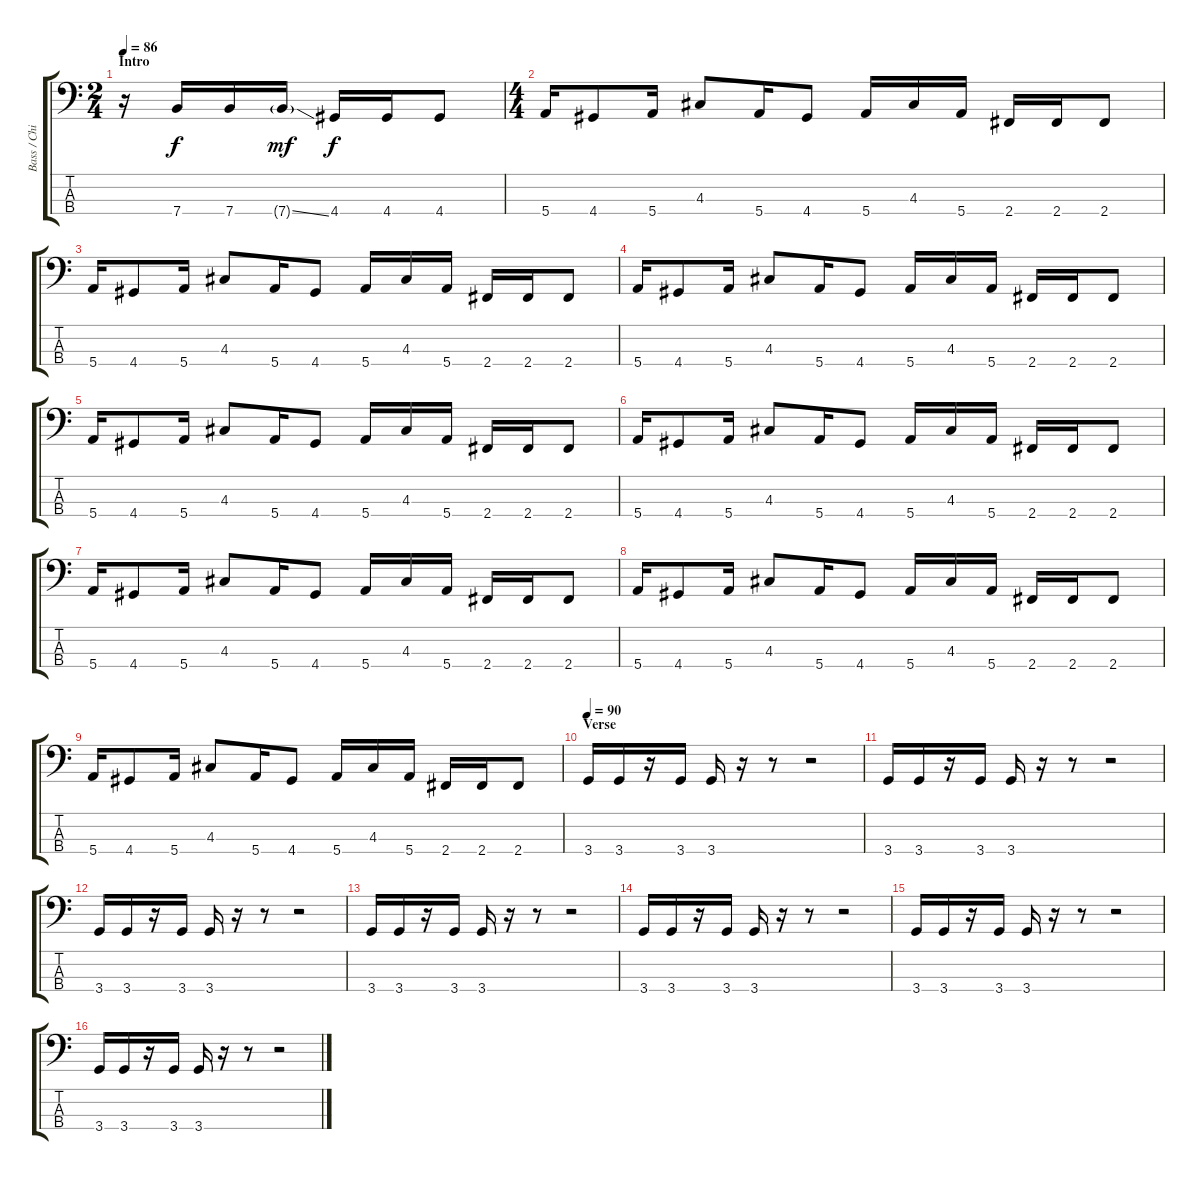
\track ("Bass / Chi Cheng" "Bass / Chi") {instrument electricbassfinger}
\staff {score tabs}
\tuning (G2 D2 A1 E1) {hide}
\ts (2 4)
\section ("" "Intro")
\tempo 86
\clef f4
\ks c
r.16{dy f instrument electricbassfinger} 7.4.16 7.4.16 7.4{ss g}.16{dy mf} 4.4.16{dy f} 4.4.16 4.4.8 |
\ts (4 4)
5.4.16 4.4.8 5.4.16 4.3.8 5.4.16 4.4.8 5.4.16 4.3.16 5.4.16 2.4.16 2.4.16 2.4.8 |
5.4.16 4.4.8 5.4.16 4.3.8 5.4.16 4.4.8 5.4.16 4.3.16 5.4.16 2.4.16 2.4.16 2.4.8 |
5.4.16 4.4.8 5.4.16 4.3.8 5.4.16 4.4.8 5.4.16 4.3.16 5.4.16 2.4.16 2.4.16 2.4.8 |
5.4.16 4.4.8 5.4.16 4.3.8 5.4.16 4.4.8 5.4.16 4.3.16 5.4.16 2.4.16 2.4.16 2.4.8 |
5.4.16 4.4.8 5.4.16 4.3.8 5.4.16 4.4.8 5.4.16 4.3.16 5.4.16 2.4.16 2.4.16 2.4.8 |
5.4.16 4.4.8 5.4.16 4.3.8 5.4.16 4.4.8 5.4.16 4.3.16 5.4.16 2.4.16 2.4.16 2.4.8 |
5.4.16 4.4.8 5.4.16 4.3.8 5.4.16 4.4.8 5.4.16 4.3.16 5.4.16 2.4.16 2.4.16 2.4.8 |
5.4.16 4.4.8 5.4.16 4.3.8 5.4.16 4.4.8 5.4.16 4.3.16 5.4.16 2.4.16 2.4.16 2.4.8 |
\section ("" "Verse")
\tempo 90
3.4.16 3.4.16 r.16 3.4.16 3.4.16 r.16 r.8 r.2 |
3.4.16 3.4.16 r.16 3.4.16 3.4.16 r.16 r.8 r.2 |
3.4.16 3.4.16 r.16 3.4.16 3.4.16 r.16 r.8 r.2 |
3.4.16 3.4.16 r.16 3.4.16 3.4.16 r.16 r.8 r.2 |
3.4.16 3.4.16 r.16 3.4.16 3.4.16 r.16 r.8 r.2 |
3.4.16 3.4.16 r.16 3.4.16 3.4.16 r.16 r.8 r.2 |
3.4.16 3.4.16 r.16 3.4.16 3.4.16 r.16 r.8 r.2
